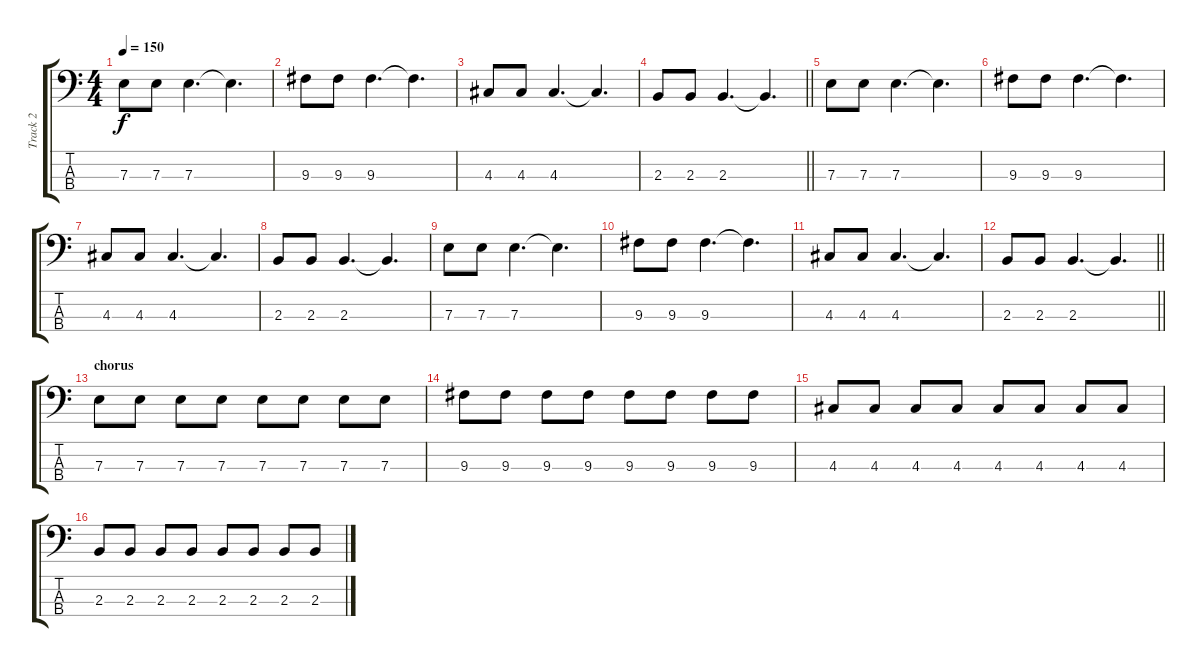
\track ("Track 2" "Track 2") {instrument electricbassfinger}
\staff {score tabs}
\tuning (G2 D2 A1 E1) {hide}
\ts (4 4)
\tempo 150
\clef f4
\ks c
7.3.8{dy f} 7.3.8 7.3.4{d} 7.3{t}.4{d} |
9.3.8 9.3.8 9.3.4{d} 9.3{t}.4{d} |
4.3.8 4.3.8 4.3.4{d} 4.3{t}.4{d} |
\barLineRight lightlight
2.3.8 2.3.8 2.3.4{d} 2.3{t}.4{d} |
7.3.8 7.3.8 7.3.4{d} 7.3{t}.4{d} |
9.3.8 9.3.8 9.3.4{d} 9.3{t}.4{d} |
4.3.8 4.3.8 4.3.4{d} 4.3{t}.4{d} |
2.3.8 2.3.8 2.3.4{d} 2.3{t}.4{d} |
7.3.8 7.3.8 7.3.4{d} 7.3{t}.4{d} |
9.3.8 9.3.8 9.3.4{d} 9.3{t}.4{d} |
4.3.8 4.3.8 4.3.4{d} 4.3{t}.4{d} |
\barLineRight lightlight
2.3.8 2.3.8 2.3.4{d} 2.3{t}.4{d} |
\section ("" "chorus")
7.3.8 7.3.8 7.3.8 7.3.8 7.3.8 7.3.8 7.3.8 7.3.8 |
9.3.8 9.3.8 9.3.8 9.3.8 9.3.8 9.3.8 9.3.8 9.3.8 |
4.3.8 4.3.8 4.3.8 4.3.8 4.3.8 4.3.8 4.3.8 4.3.8 |
2.3.8 2.3.8 2.3.8 2.3.8 2.3.8 2.3.8 2.3.8 2.3.8
